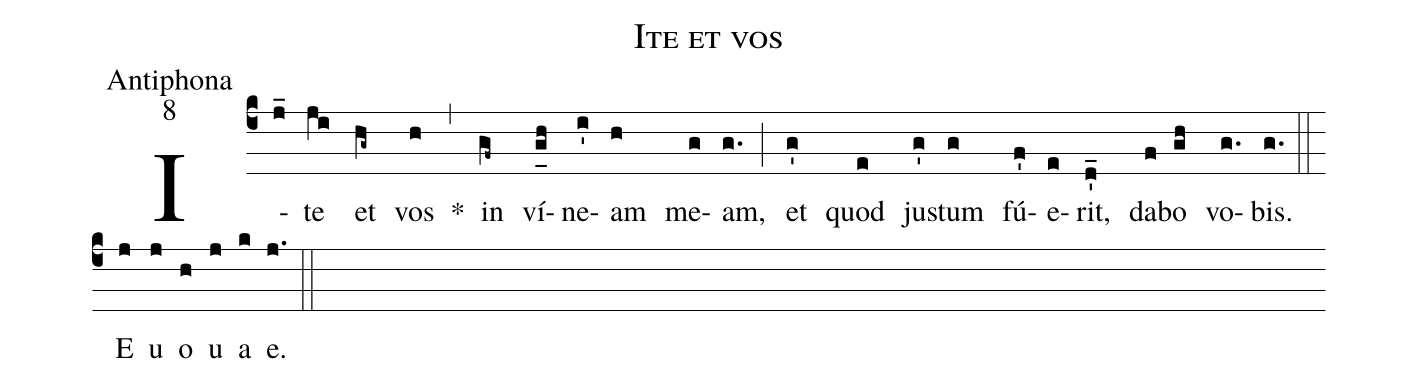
name:Ite et vos;
office-part:Antiphona;
mode:8;
%%
(c4) I(j_)te(ji) et(hg~) vos(h) *(,) in(gf~) ví(g_[uh:l]h)ne(i')am(h) me(g)am,(g.) (;) et(g') quod(e) ju(g')stum(g) fú(f')e(e)rit,(d'_) da(f)bo(gh) vo(g.)bis.(g.) (::) <eu>E(j) u(j) o(h) u(j) a(k) e.</eu>(j.) (::)
